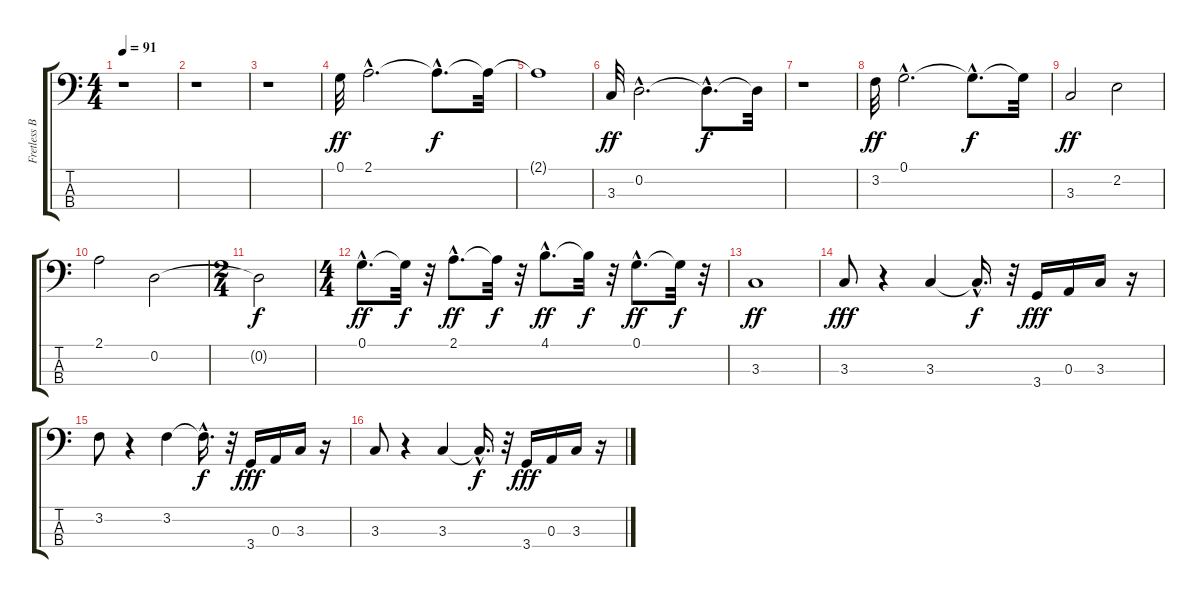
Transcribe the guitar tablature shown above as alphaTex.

\track ("Fretless Bass" "Fretless B") {instrument fretlessbass}
\staff {score tabs}
\tuning (G2 D2 A1 E1) {hide}
\ts (4 4)
\tempo 91
\clef f4
\ks c
r.1{dy ff instrument fretlessbass} |
r.1 |
r.1 |
0.1.32 2.1{hac}.2{d} 2.1{hac t}.8{d dy f} 2.1{t}.32 |
2.1{t}.1 |
3.3.32{dy ff} 0.2{hac}.2{d} 0.2{hac t}.8{d dy f} 0.2{t}.32 |
r.1 |
3.2.32{dy ff} 0.1{hac}.2{d} 0.1{hac t}.8{d dy f} 0.1{t}.32 |
3.3.2{dy ff} 2.2.2 |
2.1.2 0.2.2 |
\ts (2 4)
0.2{t}.2{dy f} |
\ts (4 4)
0.1{hac}.8{d dy ff} 0.1{t}.32{dy f} r.32 2.1{hac}.8{d dy ff} 2.1{t}.32{dy f} r.32 4.1{hac}.8{d dy ff} 4.1{t}.32{dy f} r.32 0.1{hac}.8{d dy ff} 0.1{t}.32{dy f} r.32 |
3.3.1{dy ff} |
3.3.8{dy fff} r.4 3.3.4 3.3{hac t}.16{d dy f} r.32 3.4.16{dy fff} 0.3.16 3.3.16 r.16 |
3.2.8 r.4 3.2.4 3.2{hac t}.16{d dy f} r.32 3.4.16{dy fff} 0.3.16 3.3.16 r.16 |
3.3.8 r.4 3.3.4 3.3{hac t}.16{d dy f} r.32 3.4.16{dy fff} 0.3.16 3.3.16 r.16
